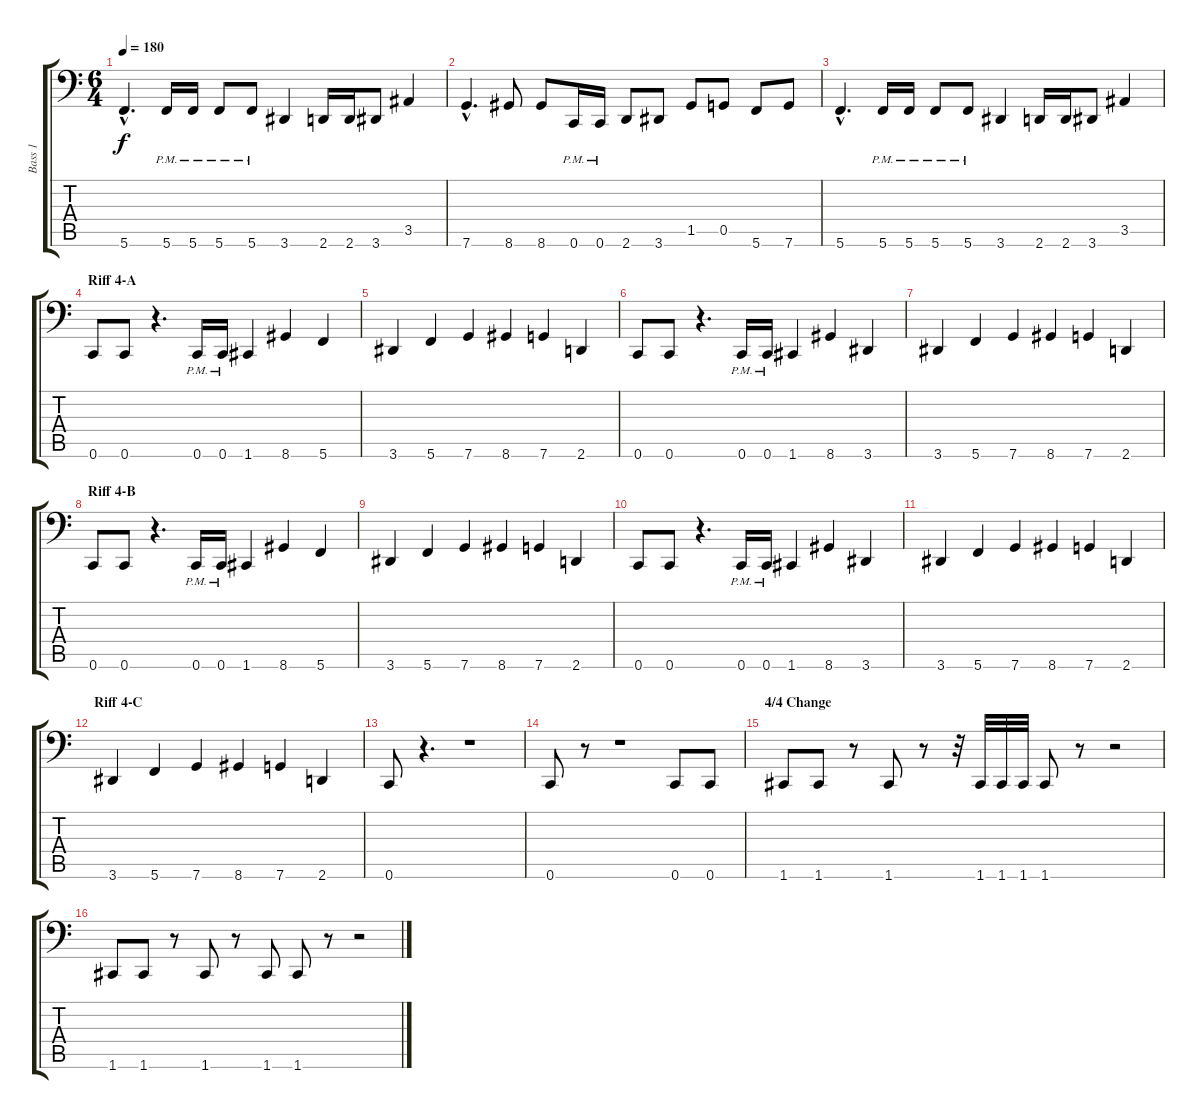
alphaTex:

\track ("Bass 1" "Bass 1") {instrument electricbasspick}
\staff {score tabs}
\tuning (D3 A2 F2 C2 G1 C1) {hide}
\ts (6 4)
\tempo 180
\clef f4
\ks c
5.6{hac}.4{d dy f} 5.6{pm}.16 5.6{pm}.16 5.6{pm}.8 5.6{pm}.8 3.6.4 2.6.16 2.6.16 3.6.8 3.5.4 |
7.6{hac}.4{d} 8.6.8 8.6.8 0.6{pm}.16 0.6{pm}.16 2.6.8 3.6.8 1.5.8 0.5.8 5.6.8 7.6.8 |
5.6{hac}.4{d} 5.6{pm}.16 5.6{pm}.16 5.6{pm}.8 5.6{pm}.8 3.6.4 2.6.16 2.6.16 3.6.8 3.5.4 |
\section ("" "Riff 4-A")
0.6.8 0.6.8 r.4{d} 0.6{pm}.16 0.6{pm}.16 1.6.4 8.6.4 5.6.4 |
3.6.4 5.6.4 7.6.4 8.6.4 7.6.4 2.6.4 |
0.6.8 0.6.8 r.4{d} 0.6{pm}.16 0.6{pm}.16 1.6.4 8.6.4 3.6.4 |
3.6.4 5.6.4 7.6.4 8.6.4 7.6.4 2.6.4 |
\section ("" "Riff 4-B")
0.6.8 0.6.8 r.4{d} 0.6{pm}.16 0.6{pm}.16 1.6.4 8.6.4 5.6.4 |
3.6.4 5.6.4 7.6.4 8.6.4 7.6.4 2.6.4 |
0.6.8 0.6.8 r.4{d} 0.6{pm}.16 0.6{pm}.16 1.6.4 8.6.4 3.6.4 |
3.6.4 5.6.4 7.6.4 8.6.4 7.6.4 2.6.4 |
\section ("" "Riff 4-C")
3.6.4 5.6.4 7.6.4 8.6.4 7.6.4 2.6.4 |
0.6.8 r.4{d} r.1 |
0.6.8 r.8 r.1 0.6.8 0.6.8 |
\section ("" "4/4 Change")
1.6.8 1.6.8 r.8 1.6.8 r.8 r.32 1.6.32 1.6.32 1.6.32 1.6.8 r.8 r.2 |
1.6.8 1.6.8 r.8 1.6.8 r.8 1.6.8 1.6.8 r.8 r.2
